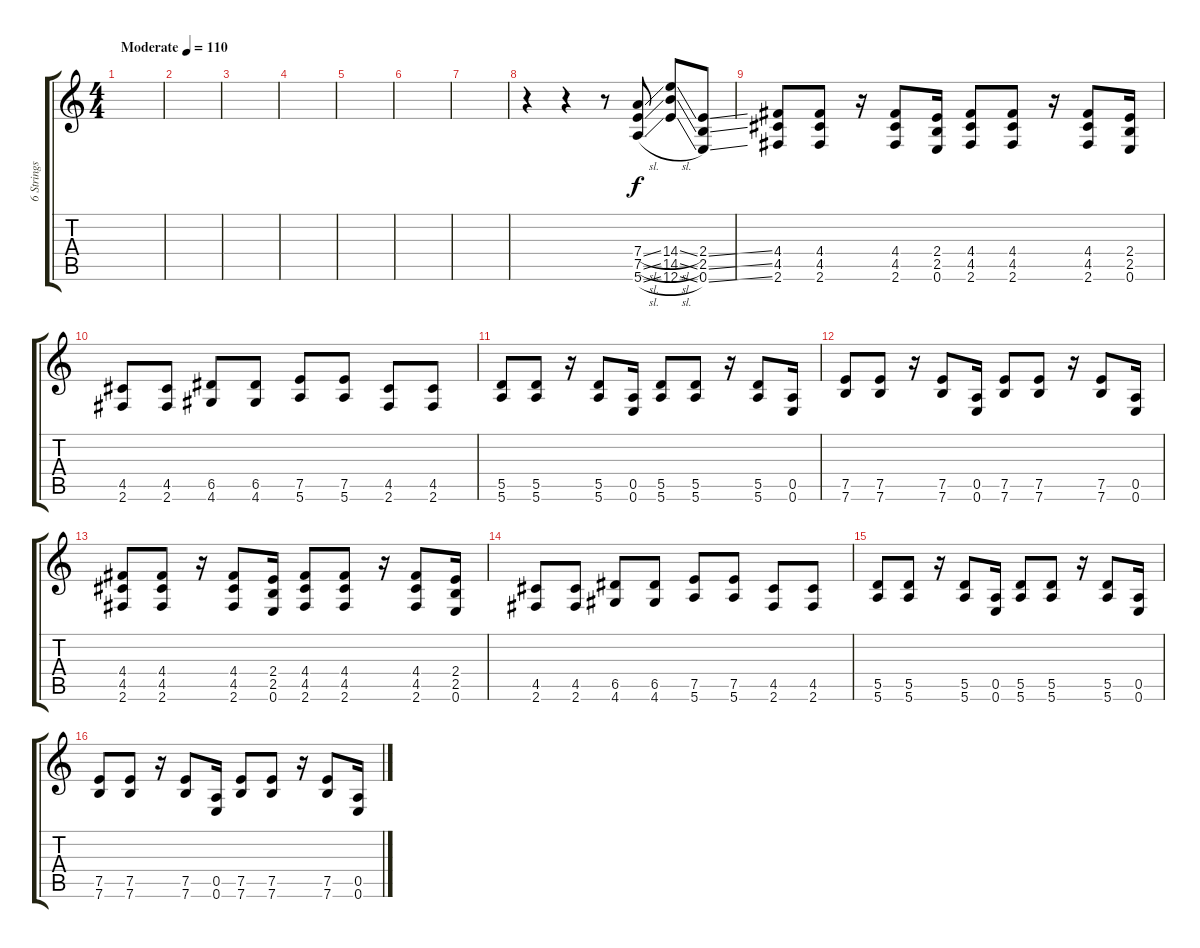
\track ("6 Strings Electric Guitar " "6 Strings ") {instrument distortionguitar}
\staff {score tabs}
\tuning (E4 B3 G3 D3 A2 E2) {hide}
\ts (4 4)
\tempo (110 "Moderate")
\clef g2
\ks c
|
|
|
|
|
|
|
r.4 r.4 r.8 (7.4{sl} 7.5{sl} 5.6{sl}).8 (14.4{sl} 14.5{sl} 12.6{sl}).8 (2.4{ss} 2.5{ss} 0.6{ss}).8 |
(4.4 4.5 2.6).8 (4.4 4.5 2.6).8 r.16 (4.4 4.5 2.6).8 (2.4 2.5 0.6).16 (4.4 4.5 2.6).8 (4.4 4.5 2.6).8 r.16 (4.4 4.5 2.6).8 (2.4 2.5 0.6).16 |
(4.5 2.6).8 (4.5 2.6).8 (6.5 4.6).8 (6.5 4.6).8 (7.5 5.6).8 (7.5 5.6).8 (4.5 2.6).8 (4.5 2.6).8 |
(5.5 5.6).8 (5.5 5.6).8 r.16 (5.5 5.6).8 (0.5 0.6).16 (5.5 5.6).8 (5.5 5.6).8 r.16 (5.5 5.6).8 (0.5 0.6).16 |
(7.5 7.6).8 (7.5 7.6).8 r.16 (7.5 7.6).8 (0.5 0.6).16 (7.5 7.6).8 (7.5 7.6).8 r.16 (7.5 7.6).8 (0.5 0.6).16 |
(4.4 4.5 2.6).8 (4.4 4.5 2.6).8 r.16 (4.4 4.5 2.6).8 (2.4 2.5 0.6).16 (4.4 4.5 2.6).8 (4.4 4.5 2.6).8 r.16 (4.4 4.5 2.6).8 (2.4 2.5 0.6).16 |
(4.5 2.6).8 (4.5 2.6).8 (6.5 4.6).8 (6.5 4.6).8 (7.5 5.6).8 (7.5 5.6).8 (4.5 2.6).8 (4.5 2.6).8 |
(5.5 5.6).8 (5.5 5.6).8 r.16 (5.5 5.6).8 (0.5 0.6).16 (5.5 5.6).8 (5.5 5.6).8 r.16 (5.5 5.6).8 (0.5 0.6).16 |
(7.5 7.6).8 (7.5 7.6).8 r.16 (7.5 7.6).8 (0.5 0.6).16 (7.5 7.6).8 (7.5 7.6).8 r.16 (7.5 7.6).8 (0.5 0.6).16
